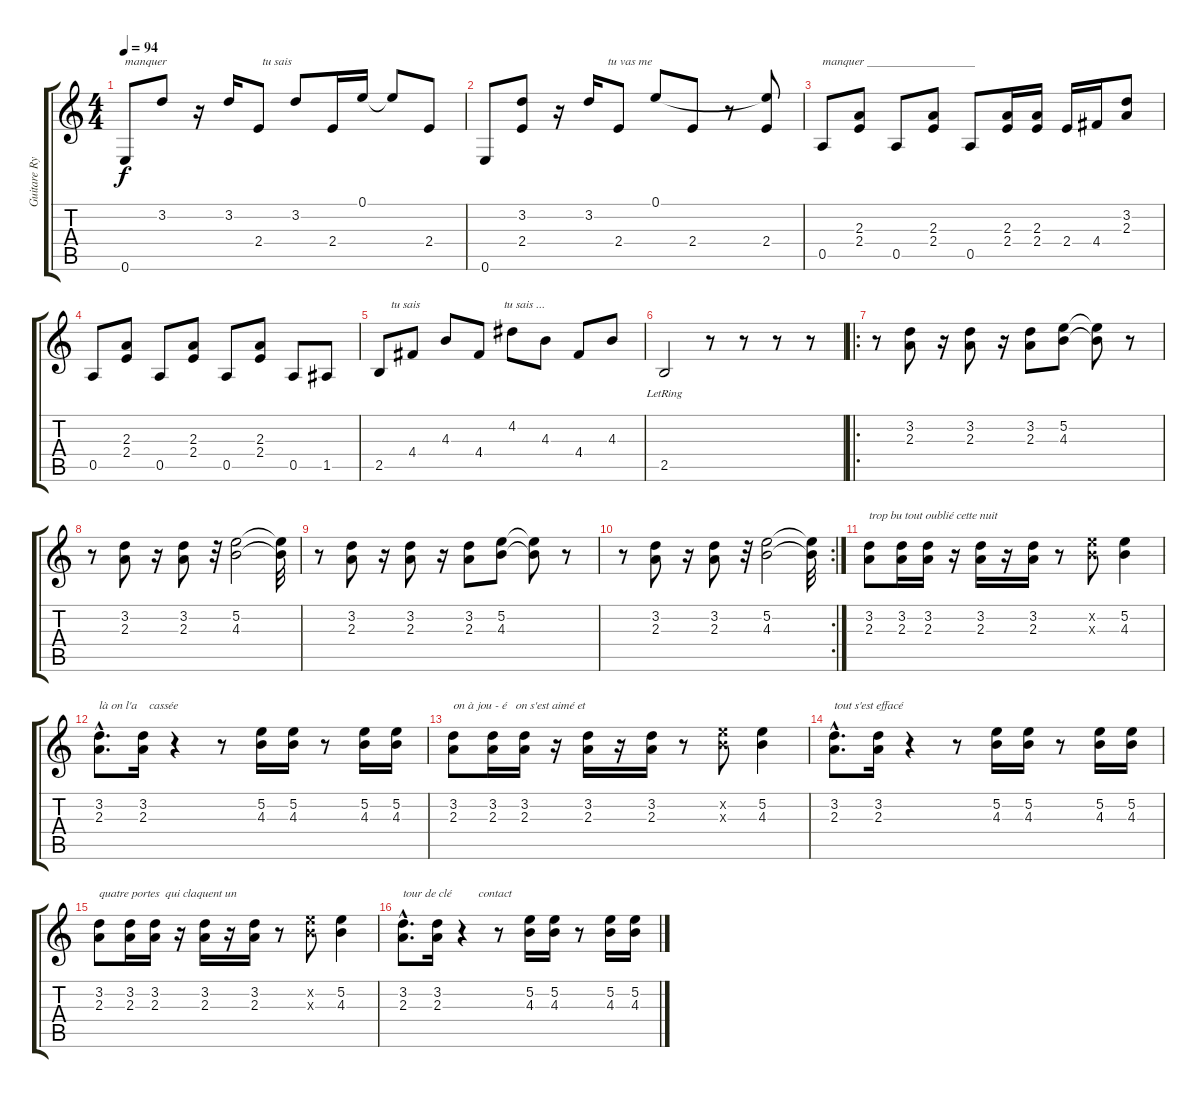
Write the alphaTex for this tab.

\track ("Guitare Rytmique (J.L Aubert)" "Guitare Ry") {instrument electricguitarclean}
\staff {score tabs}
\tuning (E4 B3 G3 D3 A2 E2) {hide}
\ts (4 4)
\tempo 94
\clef g2
\ks c
0.6.8{txt "manquer                                tu sais" dy f instrument electricguitarclean} 3.2.8 r.16 3.2.16 2.4.8 3.2.8 2.4.16 0.1.16 0.1{t}.8 2.4.8 |
0.6.8{txt "                                         tu vas me"} (3.2 2.4).8 r.16 3.2.16 2.4.8 0.1.8 2.4.8 r.8 (0.1{t} 2.4).8 |
0.5.8{txt "manquer __________________"} (2.3 2.4).8 0.5.8 (2.3 2.4).8 0.5.8 (2.3 2.4).16 (2.3 2.4).16 2.4.16 4.4.16 (3.2 2.3).8 |
0.5.8 (2.3 2.4).8 0.5.8 (2.3 2.4).8 0.5.8 (2.3 2.4).8 0.5.8 1.5.8 |
2.5.8{txt "    tu sais                            tu sais ..."} 4.4.8 4.3.8 4.4.8 4.2.8 4.3.8 4.4.8 4.3.8 |
2.5{lr}.2 r.8 r.8 r.8 r.8 |
\ro
r.8 (3.2 2.3).8 r.16 (3.2 2.3).8 r.16 (3.2 2.3).8 (5.2 4.3).8 (5.2{t} 4.3{t}).8 r.8 |
r.8 (3.2 2.3).8 r.16 (3.2 2.3).8 r.32 (5.2 4.3).2 (5.2{t} 4.3{t}).32 |
r.8 (3.2 2.3).8 r.16 (3.2 2.3).8 r.16 (3.2 2.3).8 (5.2 4.3).8 (5.2{t} 4.3{t}).8 r.8 |
\rc 2
r.8 (3.2 2.3).8 r.16 (3.2 2.3).8 r.32 (5.2 4.3).2 (5.2{t} 4.3{t}).32 |
(3.2 2.3).8{txt "trop bu tout oublié cette nuit "} (3.2 2.3).16 (3.2 2.3).16 r.16 (3.2 2.3).16 r.16 (3.2 2.3).16 r.8 (5.2{x} 4.3{x}).8 (5.2 4.3).4 |
(3.2{hac} 2.3{hac}).8{d txt "là on l'a    cassée"} (3.2 2.3).16 r.4 r.8 (5.2 4.3).16 (5.2 4.3).16 r.8 (5.2 4.3).16 (5.2 4.3).16 |
(3.2 2.3).8{txt "on à jou - é   on s'est aimé et"} (3.2 2.3).16 (3.2 2.3).16 r.16 (3.2 2.3).16 r.16 (3.2 2.3).16 r.8 (5.2{x} 4.3{x}).8 (5.2 4.3).4 |
(3.2{hac} 2.3{hac}).8{d txt "tout s'est effacé"} (3.2 2.3).16 r.4 r.8 (5.2 4.3).16 (5.2 4.3).16 r.8 (5.2 4.3).16 (5.2 4.3).16 |
(3.2 2.3).8{txt "quatre portes  qui claquent un"} (3.2 2.3).16 (3.2 2.3).16 r.16 (3.2 2.3).16 r.16 (3.2 2.3).16 r.8 (5.2{x} 4.3{x}).8 (5.2 4.3).4 |
(3.2{hac} 2.3{hac}).8{d txt "tour de clé         contact"} (3.2 2.3).16 r.4 r.8 (5.2 4.3).16 (5.2 4.3).16 r.8 (5.2 4.3).16 (5.2 4.3).16
